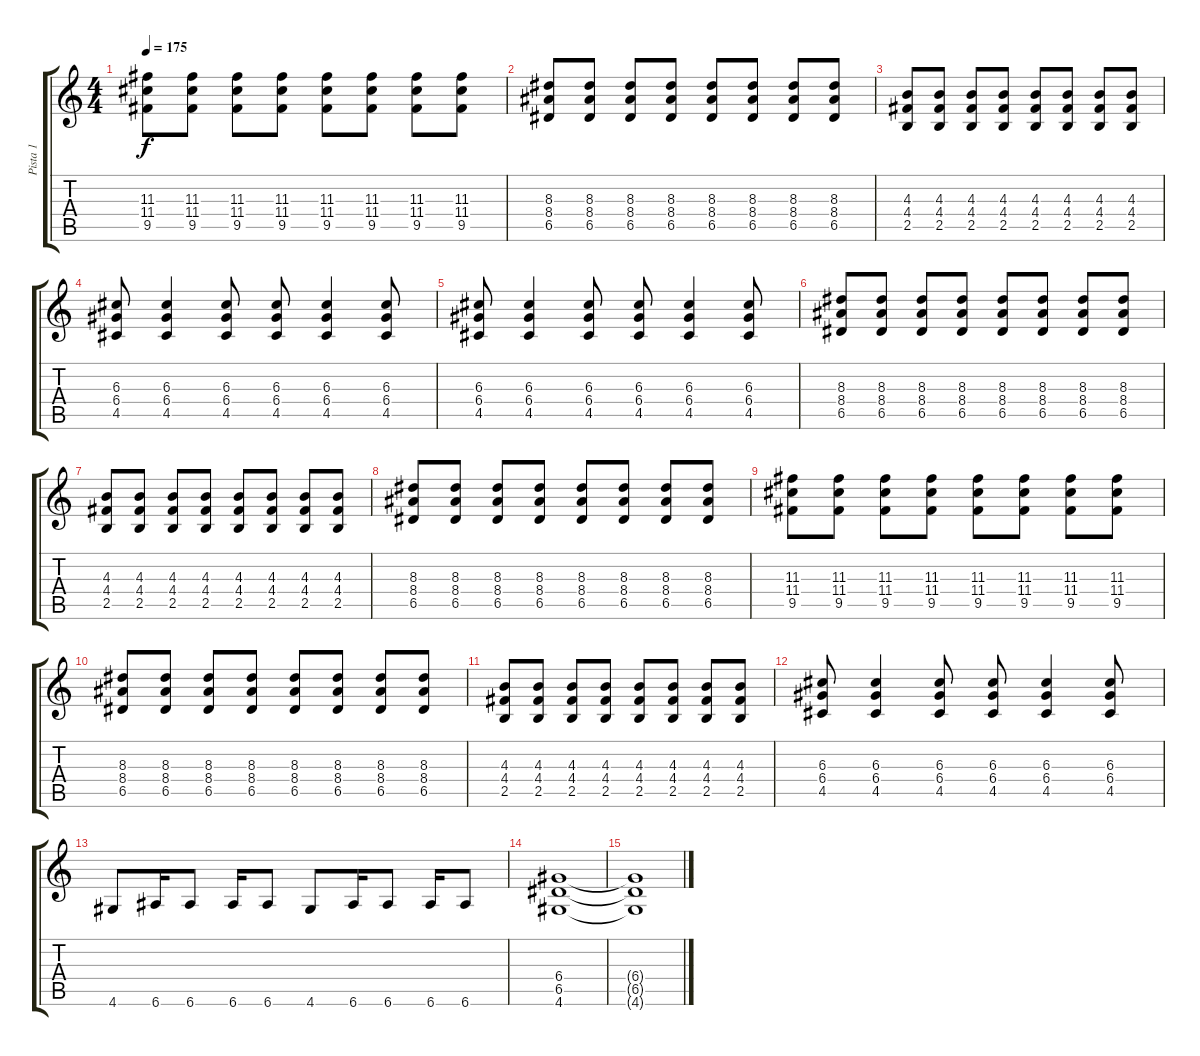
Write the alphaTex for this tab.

\track ("Pista 1" "Pista 1") {instrument distortionguitar}
\staff {score tabs}
\tuning (E4 B3 G3 D3 A2 E2) {hide}
\ts (4 4)
\tempo 175
\clef g2
\ks c
(11.3 11.4 9.5).8{dy f} (11.3 11.4 9.5).8 (11.3 11.4 9.5).8 (11.3 11.4 9.5).8 (11.3 11.4 9.5).8 (11.3 11.4 9.5).8 (11.3 11.4 9.5).8 (11.3 11.4 9.5).8 |
(8.3 8.4 6.5).8 (8.3 8.4 6.5).8 (8.3 8.4 6.5).8 (8.3 8.4 6.5).8 (8.3 8.4 6.5).8 (8.3 8.4 6.5).8 (8.3 8.4 6.5).8 (8.3 8.4 6.5).8 |
(4.3 4.4 2.5).8 (4.3 4.4 2.5).8 (4.3 4.4 2.5).8 (4.3 4.4 2.5).8 (4.3 4.4 2.5).8 (4.3 4.4 2.5).8 (4.3 4.4 2.5).8 (4.3 4.4 2.5).8 |
(6.3 6.4 4.5).8 (6.3 6.4 4.5).4 (6.3 6.4 4.5).8 (6.3 6.4 4.5).8 (6.3 6.4 4.5).4 (6.3 6.4 4.5).8 |
(6.3 6.4 4.5).8 (6.3 6.4 4.5).4 (6.3 6.4 4.5).8 (6.3 6.4 4.5).8 (6.3 6.4 4.5).4 (6.3 6.4 4.5).8 |
(8.3 8.4 6.5).8 (8.3 8.4 6.5).8 (8.3 8.4 6.5).8 (8.3 8.4 6.5).8 (8.3 8.4 6.5).8 (8.3 8.4 6.5).8 (8.3 8.4 6.5).8 (8.3 8.4 6.5).8 |
(4.3 4.4 2.5).8 (4.3 4.4 2.5).8 (4.3 4.4 2.5).8 (4.3 4.4 2.5).8 (4.3 4.4 2.5).8 (4.3 4.4 2.5).8 (4.3 4.4 2.5).8 (4.3 4.4 2.5).8 |
(8.3 8.4 6.5).8 (8.3 8.4 6.5).8 (8.3 8.4 6.5).8 (8.3 8.4 6.5).8 (8.3 8.4 6.5).8 (8.3 8.4 6.5).8 (8.3 8.4 6.5).8 (8.3 8.4 6.5).8 |
(11.3 11.4 9.5).8 (11.3 11.4 9.5).8 (11.3 11.4 9.5).8 (11.3 11.4 9.5).8 (11.3 11.4 9.5).8 (11.3 11.4 9.5).8 (11.3 11.4 9.5).8 (11.3 11.4 9.5).8 |
(8.3 8.4 6.5).8 (8.3 8.4 6.5).8 (8.3 8.4 6.5).8 (8.3 8.4 6.5).8 (8.3 8.4 6.5).8 (8.3 8.4 6.5).8 (8.3 8.4 6.5).8 (8.3 8.4 6.5).8 |
(4.3 4.4 2.5).8 (4.3 4.4 2.5).8 (4.3 4.4 2.5).8 (4.3 4.4 2.5).8 (4.3 4.4 2.5).8 (4.3 4.4 2.5).8 (4.3 4.4 2.5).8 (4.3 4.4 2.5).8 |
(6.3 6.4 4.5).8 (6.3 6.4 4.5).4 (6.3 6.4 4.5).8 (6.3 6.4 4.5).8 (6.3 6.4 4.5).4 (6.3 6.4 4.5).8 |
4.6.8{volume 12} 6.6.16 6.6.8 6.6.16 6.6.8 4.6.8 6.6.16 6.6.8 6.6.16 6.6.8 |
(6.4 6.5 4.6).1 |
(6.4{t} 6.5{t} 4.6{t}).1
